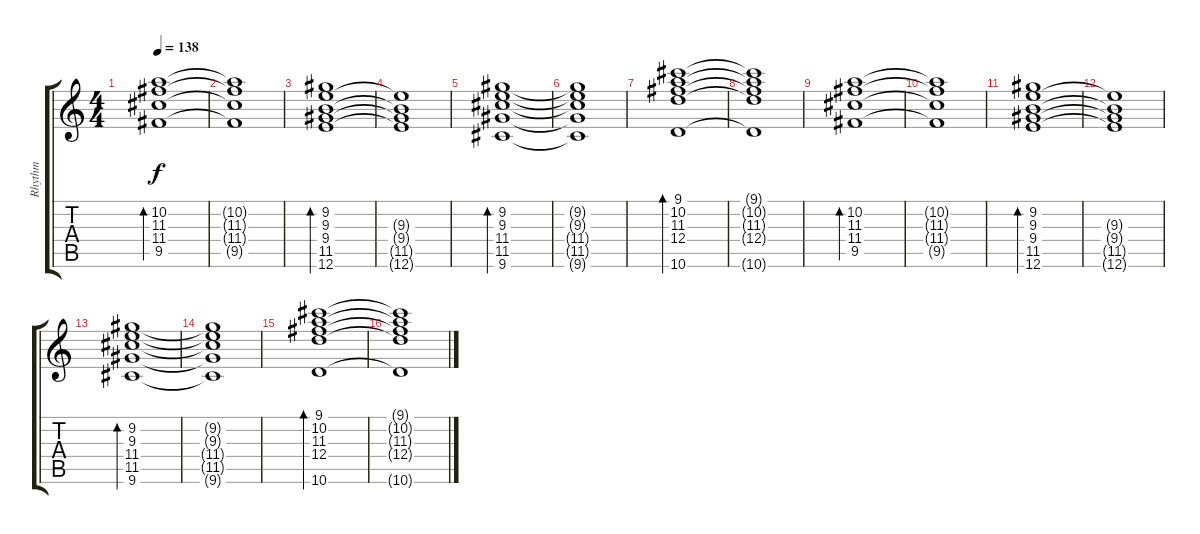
\track ("Rhythm" "Rhythm") {instrument overdrivenguitar}
\staff {score tabs}
\tuning (E4 B3 G3 D3 A2 E2) {hide}
\ts (4 4)
\tempo 138
\clef g2
\ks c
(10.2 11.3 11.4 9.5).1{bd 60 dy f instrument electricguitarjazz} |
(10.2{t} 11.3{t} 11.4{t} 9.5{t}).1 |
(9.2 9.3 9.4 11.5 12.6).1{bd 60} |
(9.3{t} 9.4{t} 11.5{t} 12.6{t}).1 |
(9.2 9.3 11.4 11.5 9.6).1{bd 60} |
(9.2{t} 9.3{t} 11.4{t} 11.5{t} 9.6{t}).1 |
(9.1 10.2 11.3 12.4 10.6).1{bd 60} |
(9.1{t} 10.2{t} 11.3{t} 12.4{t} 10.6{t}).1 |
(10.2 11.3 11.4 9.5).1{bd 60 instrument electricguitarjazz} |
(10.2{t} 11.3{t} 11.4{t} 9.5{t}).1 |
(9.2 9.3 9.4 11.5 12.6).1{bd 60} |
(9.3{t} 9.4{t} 11.5{t} 12.6{t}).1 |
(9.2 9.3 11.4 11.5 9.6).1{bd 60} |
(9.2{t} 9.3{t} 11.4{t} 11.5{t} 9.6{t}).1 |
(9.1 10.2 11.3 12.4 10.6).1{bd 60} |
(9.1{t} 10.2{t} 11.3{t} 12.4{t} 10.6{t}).1
